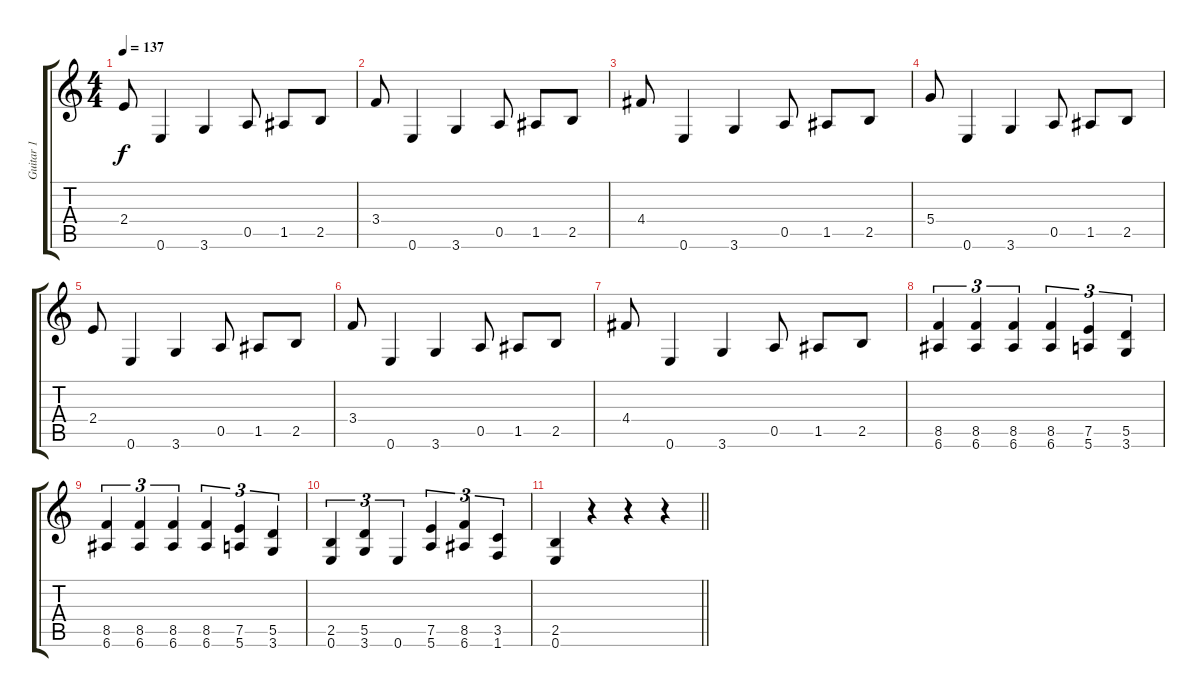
\track ("Guitar 1" "Guitar 1") {instrument distortionguitar}
\staff {score tabs}
\tuning (E4 B3 G3 D3 A2 E2) {hide}
\ts (4 4)
\tempo 137
\clef g2
\ks c
2.4.8{dy f} 0.6.4 3.6.4 0.5.8 1.5.8 2.5.8 |
3.4.8 0.6.4 3.6.4 0.5.8 1.5.8 2.5.8 |
4.4.8 0.6.4 3.6.4 0.5.8 1.5.8 2.5.8 |
5.4.8 0.6.4 3.6.4 0.5.8 1.5.8 2.5.8 |
2.4.8 0.6.4 3.6.4 0.5.8 1.5.8 2.5.8 |
3.4.8 0.6.4 3.6.4 0.5.8 1.5.8 2.5.8 |
4.4.8 0.6.4 3.6.4 0.5.8 1.5.8 2.5.8 |
(8.5 6.6).4{tu (3 2)} (8.5 6.6).4{tu (3 2)} (8.5 6.6).4{tu (3 2)} (8.5 6.6).4{tu (3 2)} (7.5 5.6).4{tu (3 2)} (5.5 3.6).4{tu (3 2)} |
(8.5 6.6).4{tu (3 2)} (8.5 6.6).4{tu (3 2)} (8.5 6.6).4{tu (3 2)} (8.5 6.6).4{tu (3 2)} (7.5 5.6).4{tu (3 2)} (5.5 3.6).4{tu (3 2)} |
(2.5 0.6).4{tu (3 2)} (5.5 3.6).4{tu (3 2)} 0.6.4{tu (3 2)} (7.5 5.6).4{tu (3 2)} (8.5 6.6).4{tu (3 2)} (3.5 1.6).4{tu (3 2)} |
\barLineRight lightlight
(2.5 0.6).4 r.4 r.4 r.4
